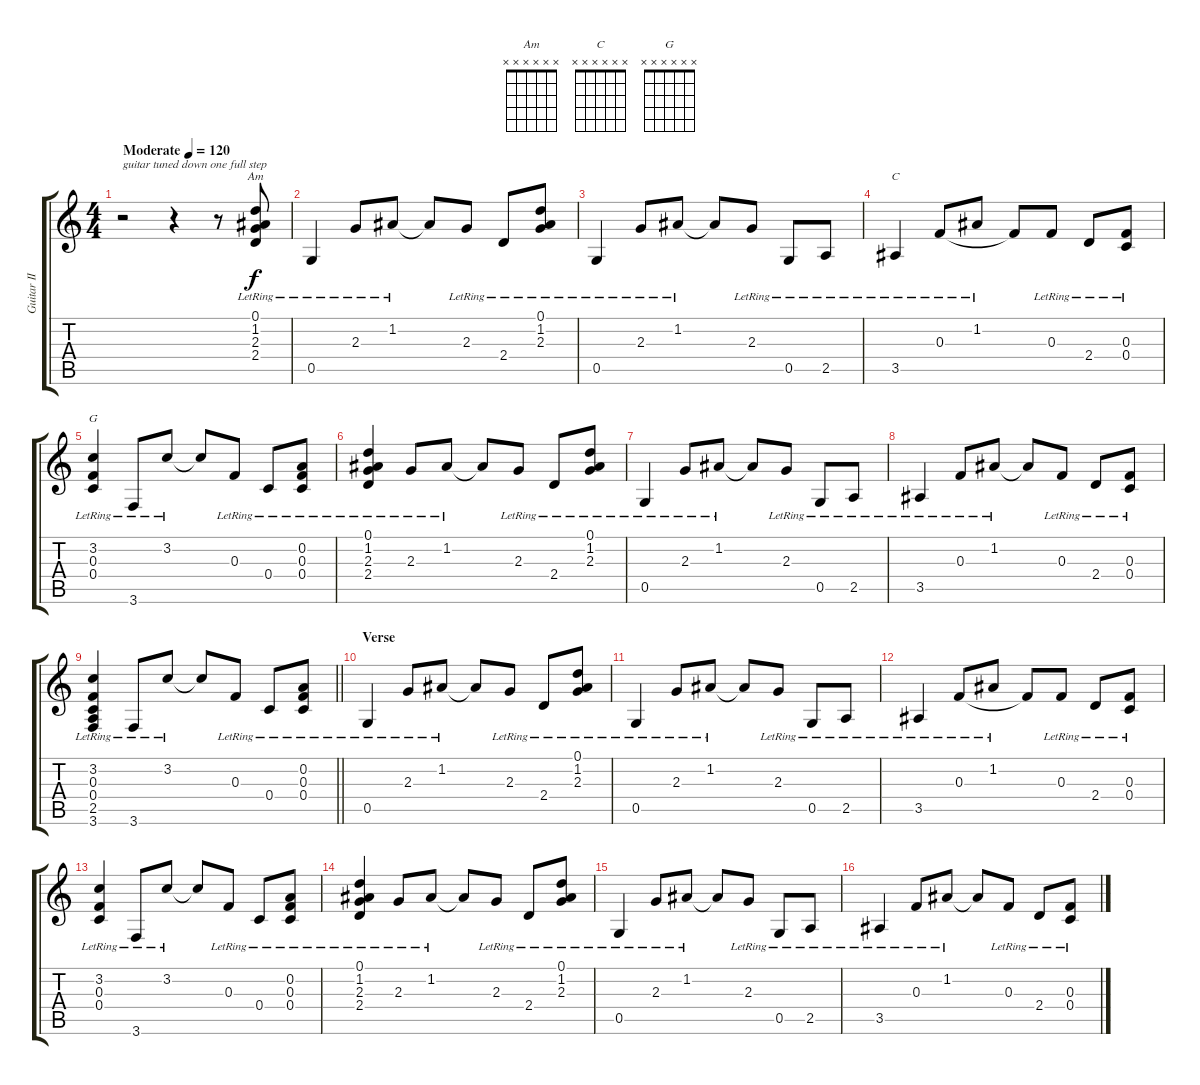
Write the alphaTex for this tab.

\track ("Guitar II" "Guitar II") {instrument electricguitarjazz}
\staff {score tabs}
\tuning (D4 A3 F3 C3 G2 D2) {hide}
\chord ("Am" x x x x x x)
\chord ("C" x x x x x x)
\chord ("G" x x x x x x)
\ts (4 4)
\tempo (120 "Moderate")
\clef g2
\ks c
r.2{txt "guitar tuned down one full step" dy f instrument electricguitarjazz} r.4 r.8 (0.1{lr} 1.2{lr} 2.3{lr} 2.4{lr}).8{ch "Am"} |
0.5{lr}.4 2.3{lr}.8 1.2{lr}.8 1.2{t}.8 2.3{lr}.8 2.4{lr}.8 (0.1{lr} 1.2{lr} 2.3{lr}).8 |
0.5{lr}.4 2.3{lr}.8 1.2{lr}.8 1.2{t}.8 2.3{lr}.8 0.5{lr}.8 2.5{lr}.8 |
3.5{lr}.4{ch "C"} 0.3{lr}.8 1.2{lr}.8 0.3{t}.8 0.3{lr}.8 2.4{lr}.8 (0.3{lr} 0.4{lr}).8 |
(3.2{lr} 0.3{lr} 0.4{lr}).4{ch "G"} 3.6{lr}.8 3.2{lr}.8 3.2{t}.8 0.3{lr}.8 0.4{lr}.8 (0.2{lr} 0.3{lr} 0.4{lr}).8 |
(0.1{lr} 1.2{lr} 2.3{lr} 2.4{lr}).4 2.3{lr}.8 1.2{lr}.8 1.2{t}.8 2.3{lr}.8 2.4{lr}.8 (0.1{lr} 1.2{lr} 2.3{lr}).8 |
0.5{lr}.4 2.3{lr}.8 1.2{lr}.8 1.2{t}.8 2.3{lr}.8 0.5{lr}.8 2.5{lr}.8 |
3.5{lr}.4 0.3{lr}.8 1.2{lr}.8 1.2{t}.8 0.3{lr}.8 2.4{lr}.8 (0.3{lr} 0.4{lr}).8 |
\barLineRight lightlight
(3.2{lr} 0.3{lr} 0.4{lr} 2.5{lr} 3.6{lr}).4 3.6{lr}.8 3.2{lr}.8 3.2{t}.8 0.3{lr}.8 0.4{lr}.8 (0.2{lr} 0.3{lr} 0.4{lr}).8 |
\section ("" "Verse")
0.5{lr}.4 2.3{lr}.8 1.2{lr}.8 1.2{t}.8 2.3{lr}.8 2.4{lr}.8 (0.1{lr} 1.2{lr} 2.3{lr}).8 |
0.5{lr}.4 2.3{lr}.8 1.2{lr}.8 1.2{t}.8 2.3{lr}.8 0.5{lr}.8 2.5{lr}.8 |
3.5{lr}.4 0.3{lr}.8 1.2{lr}.8 0.3{t}.8 0.3{lr}.8 2.4{lr}.8 (0.3{lr} 0.4{lr}).8 |
(3.2{lr} 0.3{lr} 0.4{lr}).4 3.6{lr}.8 3.2{lr}.8 3.2{t}.8 0.3{lr}.8 0.4{lr}.8 (0.2{lr} 0.3{lr} 0.4{lr}).8 |
(0.1{lr} 1.2{lr} 2.3{lr} 2.4{lr}).4 2.3{lr}.8 1.2{lr}.8 1.2{t}.8 2.3{lr}.8 2.4{lr}.8 (0.1{lr} 1.2{lr} 2.3{lr}).8 |
0.5{lr}.4 2.3{lr}.8 1.2{lr}.8 1.2{t}.8 2.3{lr}.8 0.5{lr}.8 2.5{lr}.8 |
3.5{lr}.4 0.3{lr}.8 1.2{lr}.8 1.2{t}.8 0.3{lr}.8 2.4{lr}.8 (0.3{lr} 0.4{lr}).8
